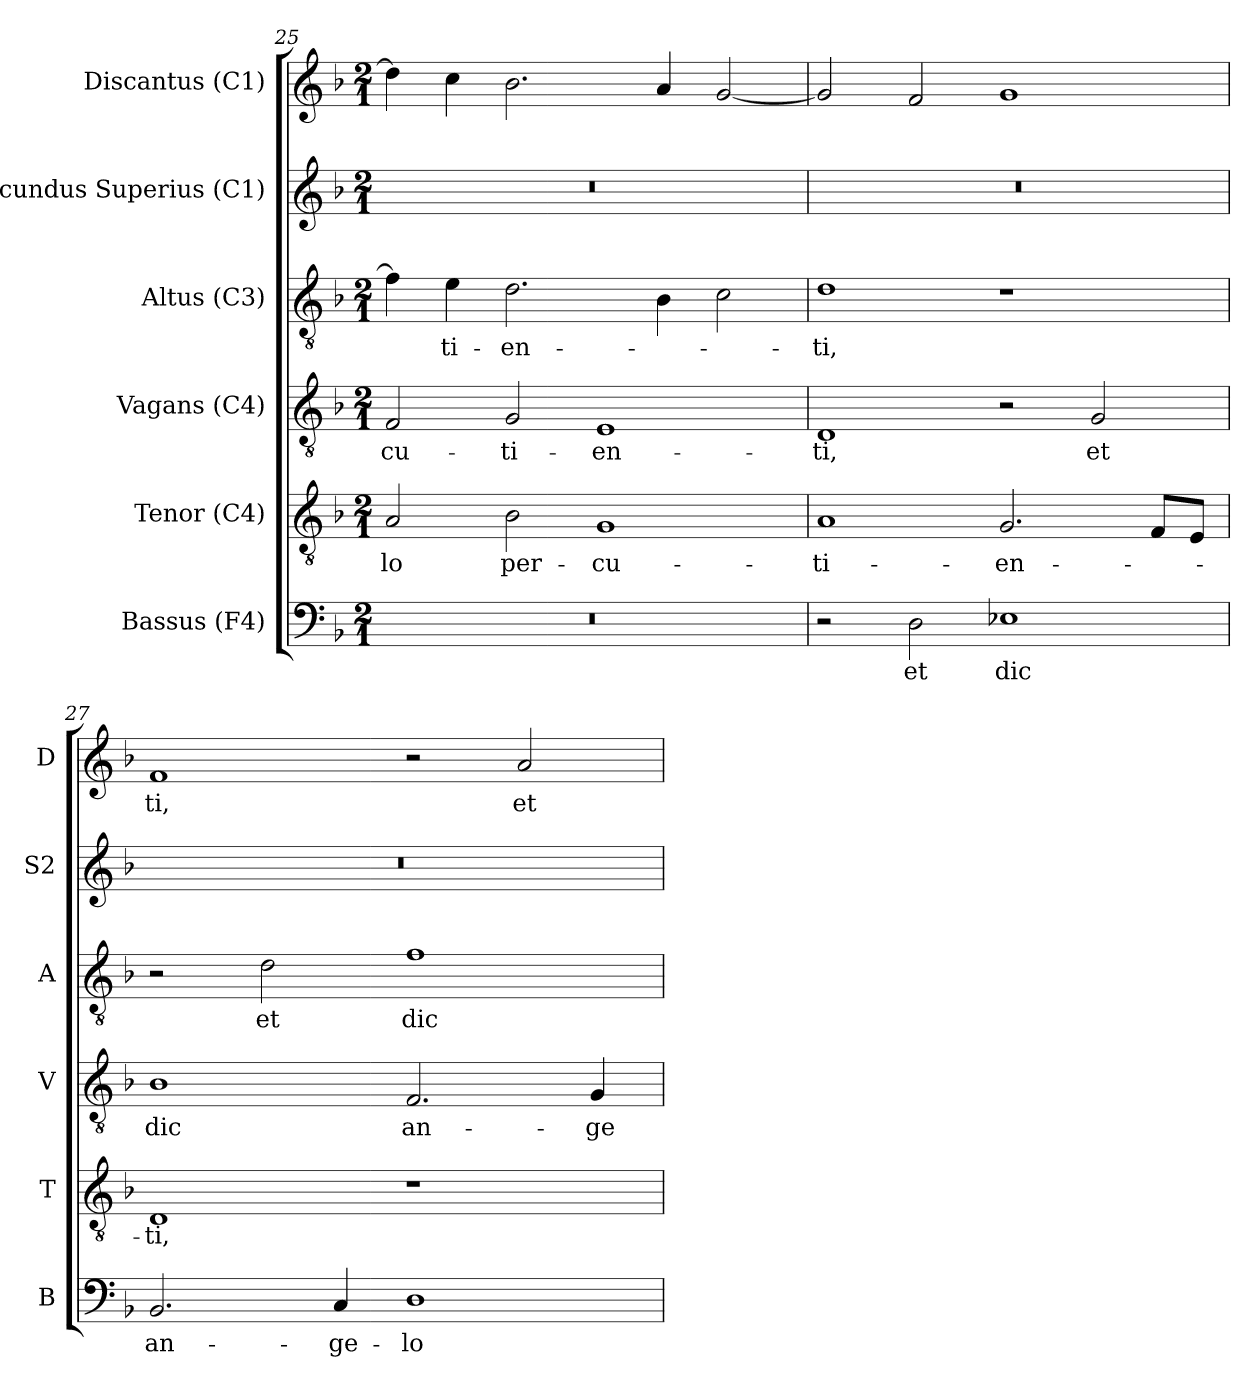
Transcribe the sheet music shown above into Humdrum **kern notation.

**kern	**text	**kern	**text	**kern	**text	**kern	**text	**kern	**kern	**text
*part6	*part6	*part5	*part5	*part4	*part4	*part3	*part3	*part2	*part1	*part1
*staff6	*staff6	*staff5	*staff5	*staff4	*staff4	*staff3	*staff3	*staff2	*staff1	*staff1
*I"Bassus (F4)	*	*I"Tenor (C4)	*	*I"Vagans (C4)	*	*I"Altus (C3)	*	*I"Secundus Superius (C1)	*I"Discantus (C1)	*
*I'B	*	*I'T	*	*I'V	*	*I'A	*	*I'S2	*I'D	*
*clefF4	*	*clefGv2	*	*clefGv2	*	*clefGv2	*	*clefG2	*clefG2	*
*	*	*	*	*ITrd7c12	*	*	*	*	*	*
*k[b-]	*	*k[b-]	*	*k[b-]	*	*k[b-]	*	*k[b-]	*k[b-]	*
*F:	*	*F:	*	*F:	*	*F:	*	*F:	*F:	*
*M2/1	*	*M2/1	*	*M2/1	*	*M2/1	*	*M2/1	*M2/1	*
=25	=25	=25	=25	=25	=25	=25	=25	=25	=25	=25
!LO:N:vis=1	!	!	!	!	!	!	!	!	!	!
!	!	!	!LO:LY:b:color=#000000	!	!	!	!	!	!	!
!	!	!	!	!	!LO:LY:b:color=#000000	!	!	!LO:N:vis=1	!	!
0r	.	2Ai/	-lo	2FFi/	-cu-	4fi\]	.	0r	4ddi\]	.
!	!	!	!	!	!	!	!LO:LY:b:color=#000000	!	!	!
.	.	.	.	.	.	4ei\	-ti-	.	4cci\	.
!	!	!	!LO:LY:b:color=#000000	!	!	!	!	!	!	!
!	!	!	!	!	!LO:LY:b:color=#000000	!	!	!	!	!
!	!	!	!	!	!	!	!LO:LY:b:color=#000000	!	!	!
.	.	2B-i\	per-	2GGi/	-ti-	2.di\	-en-	.	2.b-i\	.
!	!	!	!LO:LY:b:color=#000000	!	!	!	!	!	!	!
!	!	!	!	!	!LO:LY:b:color=#000000	!	!	!	!	!
.	.	1Gi	-cu-	1EEi	-en-	.	.	.	.	.
.	.	.	.	.	.	4B-i\	.	.	4ai/	.
.	.	.	.	.	.	2ci\	.	.	[2gi/	.
!!LO:LB:g=z
=26	=26	=26	=26	=26	=26	=26	=26	=26	=26	=26
!	!	!	!LO:LY:b:color=#000000	!	!	!	!	!	!	!
!	!	!	!	!	!LO:LY:b:color=#000000	!	!	!	!	!
!	!	!	!	!	!	!	!LO:LY:b:color=#000000	!LO:N:vis=1	!	!
2r	.	1Ai	-ti-	1DDi	-ti,	1di	-ti,	0r	2gi/]	.
!	!LO:LY:b:color=#000000	!	!	!	!	!	!	!	!	!
2Di\	et	.	.	.	.	.	.	.	2fi/	.
!	!LO:LY:b:color=#000000	!	!	!	!	!	!	!	!	!
!	!	!	!LO:LY:b:color=#000000	!	!	!	!	!	!	!
1E-i	dic	2.Gi/	-en-	2r	.	1r	.	.	1gi	.
!	!	!	!	!	!LO:LY:b:color=#000000	!	!	!	!	!
.	.	.	.	2GGi/	et	.	.	.	.	.
.	.	8Fi/L	.	.	.	.	.	.	.	.
.	.	8Ei/J	.	.	.	.	.	.	.	.
=27	=27	=27	=27	=27	=27	=27	=27	=27	=27	=27
!	!LO:LY:b:color=#000000	!	!	!	!	!	!	!	!	!
!	!	!	!LO:LY:b:color=#000000	!	!	!	!	!	!	!
!	!	!	!	!	!LO:LY:b:color=#000000	!	!	!LO:N:vis=1	!	!
!	!	!	!	!	!	!	!	!	!	!LO:LY:b:color=#000000
2.BB-i/	an-	1Di	-ti,	1BB-i	dic	2r	.	0r	1fi	-ti,
!	!	!	!	!	!	!	!LO:LY:b:color=#000000	!	!	!
.	.	.	.	.	.	2di\	et	.	.	.
!	!LO:LY:b:color=#000000	!	!	!	!	!	!	!	!	!
4Ci/	-ge-	.	.	.	.	.	.	.	.	.
!	!LO:LY:b:color=#000000	!	!	!	!	!	!	!	!	!
!	!	!	!	!	!LO:LY:b:color=#000000	!	!	!	!	!
!	!	!	!	!	!	!	!LO:LY:b:color=#000000	!	!	!
1Di	-lo	1r	.	2.FFi/	an-	1fi	dic	.	2r	.
!	!	!	!	!	!	!	!	!	!	!LO:LY:b:color=#000000
.	.	.	.	.	.	.	.	.	2ai/	et
!	!	!	!	!	!LO:LY:b:color=#000000	!	!	!	!	!
.	.	.	.	4GGi/	-ge-	.	.	.	.	.
=	=	=	=	=	=	=	=	=	=	=
*-	*-	*-	*-	*-	*-	*-	*-	*-	*-	*-
